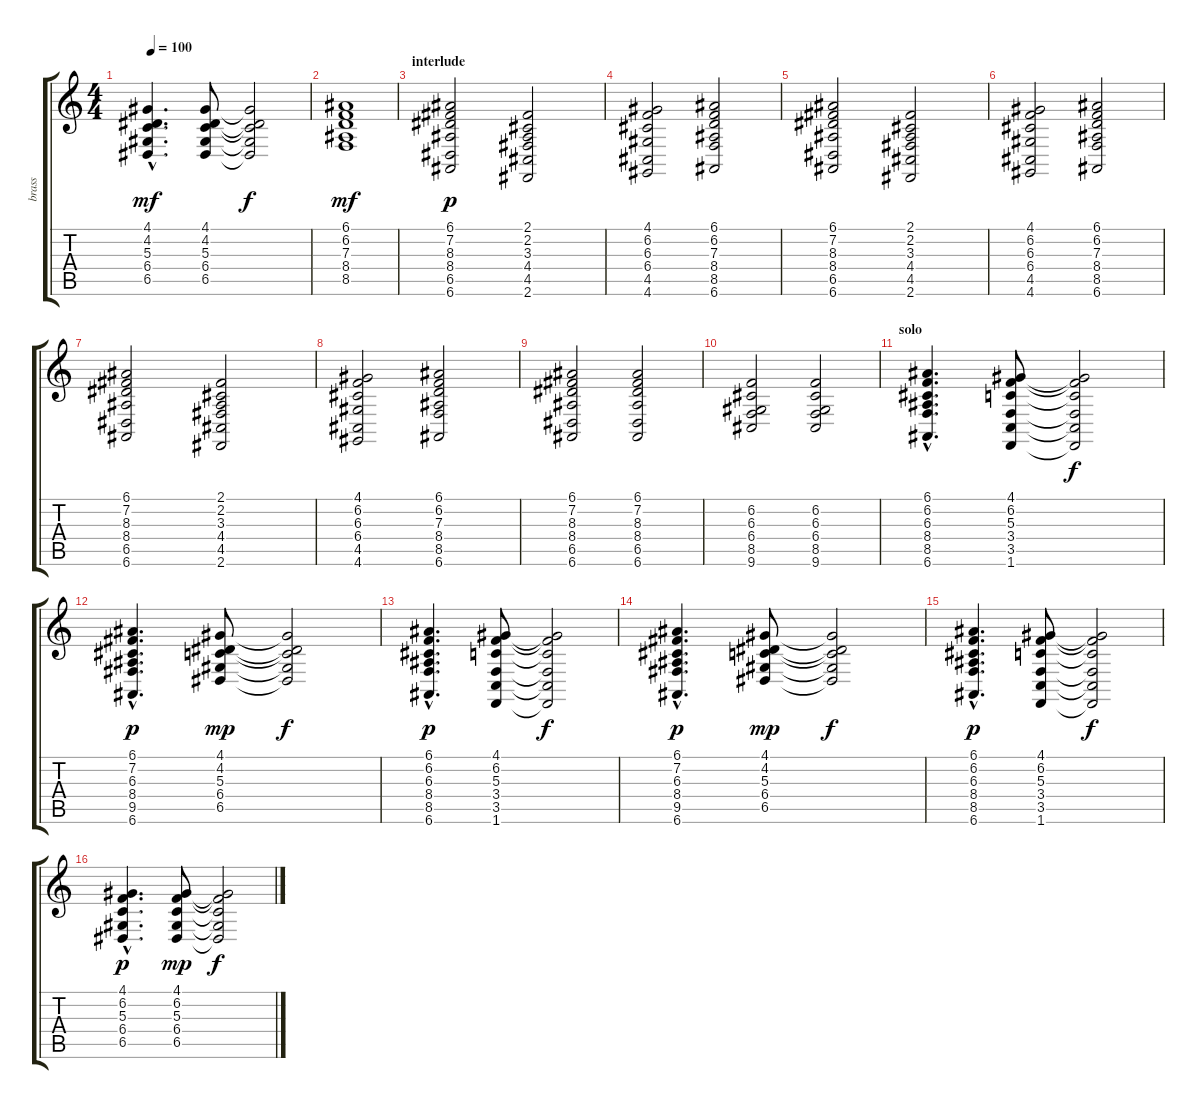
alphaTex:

\track ("brass" "brass") {instrument lead3calliope}
\staff {score tabs}
\tuning (E4 B3 G3 D3 A2 E2) {hide}
\ts (4 4)
\tempo 100
\clef g2
\ks c
(4.1{hac} 4.2{hac} 5.3{hac} 6.4{hac} 6.5{hac}).4{d dy mf} (4.1 4.2 5.3 6.4 6.5).8 (4.1{t} 4.2{t} 5.3{t} 6.4{t} 6.5{t}).2{dy f} |
(6.1 6.2 7.3 8.4 8.5).1{dy mf} |
\section ("" "interlude")
(6.1 7.2 8.3 8.4 6.5 6.6).2{dy p} (2.1 2.2 3.3 4.4 4.5 2.6).2 |
(4.1 6.2 6.3 6.4 4.5 4.6).2 (6.1 6.2 7.3 8.4 8.5 6.6).2 |
(6.1 7.2 8.3 8.4 6.5 6.6).2 (2.1 2.2 3.3 4.4 4.5 2.6).2 |
(4.1 6.2 6.3 6.4 4.5 4.6).2 (6.1 6.2 7.3 8.4 8.5 6.6).2 |
(6.1 7.2 8.3 8.4 6.5 6.6).2 (2.1 2.2 3.3 4.4 4.5 2.6).2 |
(4.1 6.2 6.3 6.4 4.5 4.6).2 (6.1 6.2 7.3 8.4 8.5 6.6).2 |
(6.1 7.2 8.3 8.4 6.5 6.6).2 (6.1 7.2 8.3 8.4 6.5 6.6).2 |
(6.2 6.3 6.4 8.5 9.6).2 (6.2 6.3 6.4 8.5 9.6).2 |
\section ("" "solo")
(6.1{hac} 6.2{hac} 6.3{hac} 8.4{hac} 8.5{hac} 6.6{hac}).4{d} (4.1 6.2 5.3 3.4 3.5 1.6).8 (4.1{t} 6.2{t} 5.3{t} 3.4{t} 3.5{t} 1.6{t}).2{dy f} |
(6.1{hac} 7.2{hac} 6.3{hac} 8.4{hac} 9.5{hac} 6.6{hac}).4{d dy p} (4.1 4.2 5.3 6.4 6.5).8{dy mp} (4.1{t} 4.2{t} 5.3{t} 6.4{t} 6.5{t}).2{dy f} |
(6.1{hac} 6.2{hac} 6.3{hac} 8.4{hac} 8.5{hac} 6.6{hac}).4{d dy p} (4.1 6.2 5.3 3.4 3.5 1.6).8 (4.1{t} 6.2{t} 5.3{t} 3.4{t} 3.5{t} 1.6{t}).2{dy f} |
(6.1{hac} 7.2{hac} 6.3{hac} 8.4{hac} 9.5{hac} 6.6{hac}).4{d dy p} (4.1 4.2 5.3 6.4 6.5).8{dy mp} (4.1{t} 4.2{t} 5.3{t} 6.4{t} 6.5{t}).2{dy f} |
(6.1{hac} 6.2{hac} 6.3{hac} 8.4{hac} 8.5{hac} 6.6{hac}).4{d dy p} (4.1 6.2 5.3 3.4 3.5 1.6).8 (4.1{t} 6.2{t} 5.3{t} 3.4{t} 3.5{t} 1.6{t}).2{dy f} |
(4.1{hac} 6.2{hac} 5.3{hac} 6.4{hac} 6.5{hac}).4{d dy p} (4.1 6.2 5.3 6.4 6.5).8{dy mp} (4.1{t} 6.2{t} 5.3{t} 6.4{t} 6.5{t}).2{dy f}
